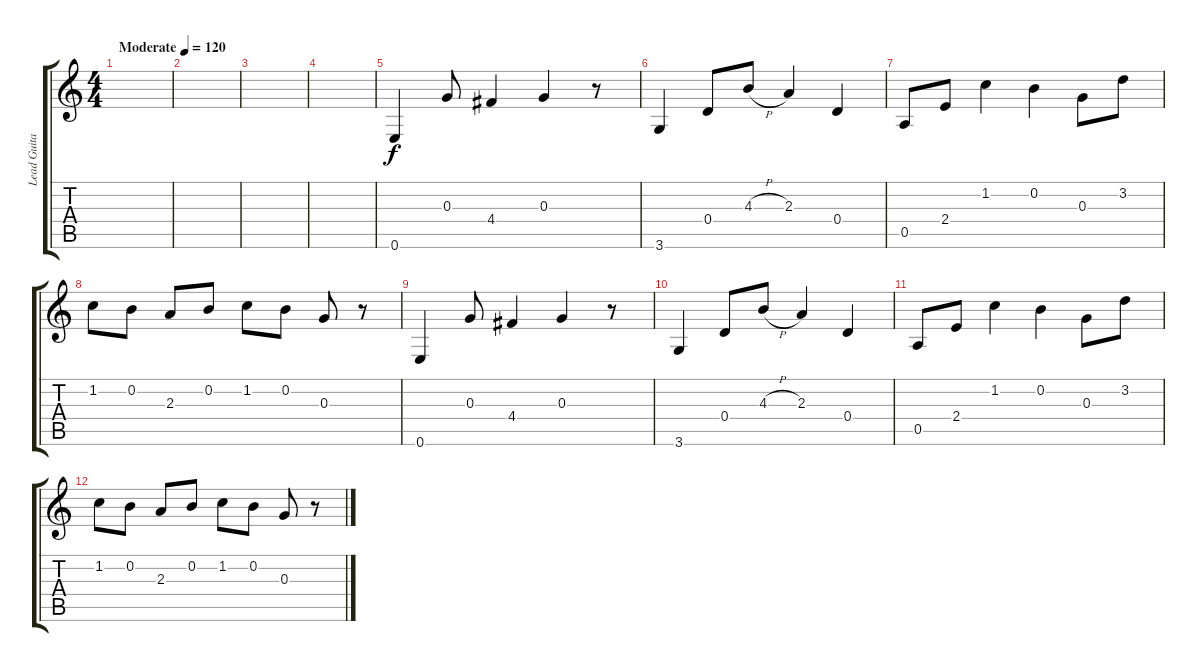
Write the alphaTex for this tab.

\track ("Lead Guitar" "Lead Guita") {instrument electricguitarclean}
\staff {score tabs}
\tuning (E4 B3 G3 D3 A2 E2) {hide}
\ts (4 4)
\tempo (120 "Moderate")
\clef g2
\ks c
|
|
|
|
0.6.4 0.3.8 4.4.4 0.3.4 r.8 |
3.6.4 0.4.8 4.3{h}.8 2.3.4 0.4.4 |
0.5.8 2.4.8 1.2.4 0.2.4 0.3.8 3.2.8 |
1.2.8 0.2.8 2.3.8 0.2.8 1.2.8 0.2.8 0.3.8 r.8 |
0.6.4 0.3.8 4.4.4 0.3.4 r.8 |
3.6.4 0.4.8 4.3{h}.8 2.3.4 0.4.4 |
0.5.8 2.4.8 1.2.4 0.2.4 0.3.8 3.2.8 |
1.2.8 0.2.8 2.3.8 0.2.8 1.2.8 0.2.8 0.3.8 r.8
